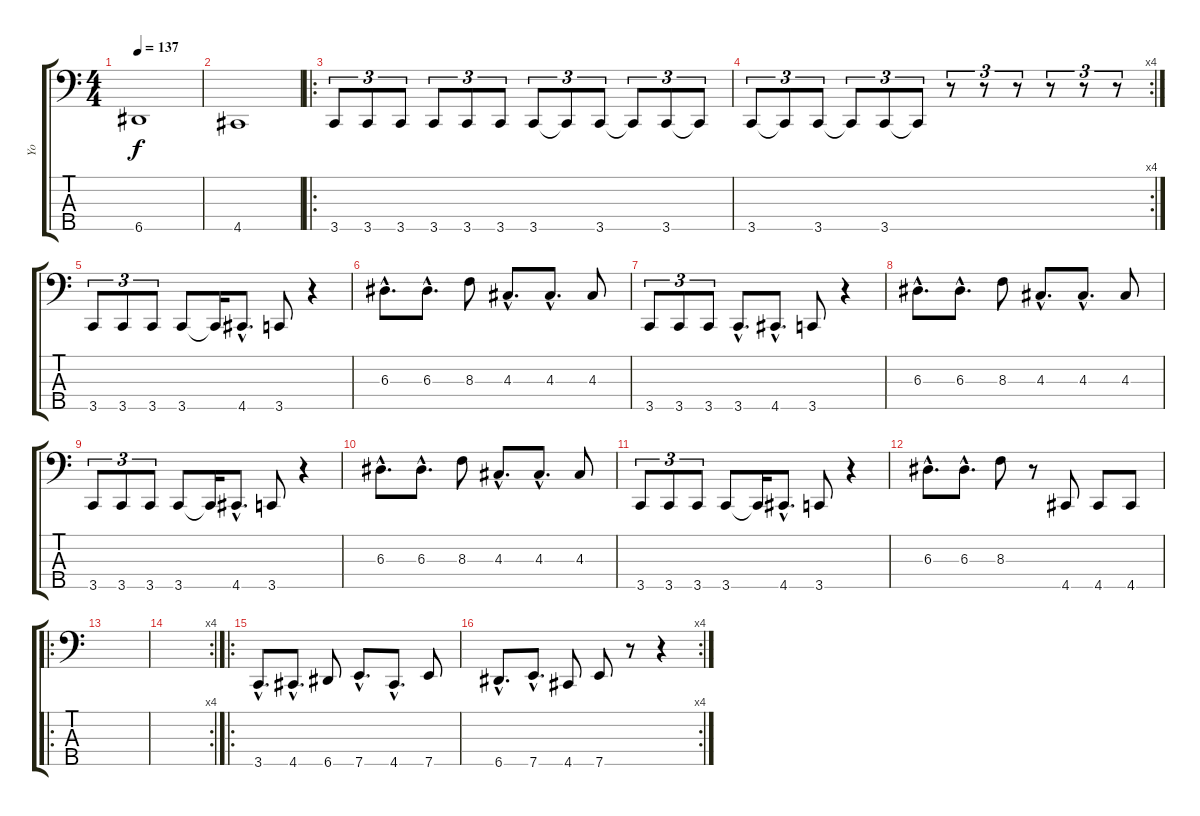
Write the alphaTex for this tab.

\track ("Yo" "Yo") {instrument electricbassfinger}
\staff {score tabs}
\tuning (G2 D2 A1 E1 A0) {hide}
\ts (4 4)
\tempo 137
\clef f4
\ks c
6.5.1{dy f} |
4.5.1 |
\ro
3.5.8{tu (3 2)} 3.5.8{tu (3 2)} 3.5.8{tu (3 2)} 3.5.8{tu (3 2)} 3.5.8{tu (3 2)} 3.5.8{tu (3 2)} 3.5.8{tu (3 2)} 3.5{t}.8{tu (3 2)} 3.5.8{tu (3 2)} 3.5{t}.8{tu (3 2)} 3.5.8{tu (3 2)} 3.5{t}.8{tu (3 2)} |
\rc 4
3.5.8{tu (3 2)} 3.5{t}.8{tu (3 2)} 3.5.8{tu (3 2)} 3.5{t}.8{tu (3 2)} 3.5.8{tu (3 2)} 3.5{t}.8{tu (3 2)} r.8{tu (3 2)} r.8{tu (3 2)} r.8{tu (3 2)} r.8{tu (3 2)} r.8{tu (3 2)} r.8{tu (3 2)} |
3.5.8{tu (3 2)} 3.5.8{tu (3 2)} 3.5.8{tu (3 2)} 3.5.8 3.5{t}.16 4.5{hac}.8{d} 3.5.8 r.4 |
6.3{hac}.8{d} 6.3{hac}.8{d} 8.3.8 4.3{hac}.8{d} 4.3{hac}.8{d} 4.3.8 |
3.5.8{tu (3 2)} 3.5.8{tu (3 2)} 3.5.8{tu (3 2)} 3.5{hac}.8{d} 4.5{hac}.8{d} 3.5.8 r.4 |
6.3{hac}.8{d} 6.3{hac}.8{d} 8.3.8 4.3{hac}.8{d} 4.3{hac}.8{d} 4.3.8 |
3.5.8{tu (3 2)} 3.5.8{tu (3 2)} 3.5.8{tu (3 2)} 3.5.8 3.5{t}.16 4.5{hac}.8{d} 3.5.8 r.4 |
6.3{hac}.8{d} 6.3{hac}.8{d} 8.3.8 4.3{hac}.8{d} 4.3{hac}.8{d} 4.3.8 |
3.5.8{tu (3 2)} 3.5.8{tu (3 2)} 3.5.8{tu (3 2)} 3.5.8 3.5{t}.16 4.5{hac}.8{d} 3.5.8 r.4 |
6.3{hac}.8{d} 6.3{hac}.8{d} 8.3.8 r.8 4.5.8 4.5.8 4.5.8 |
\ro
|
\rc 4
|
\ro
3.5{hac}.8{d} 4.5{hac}.8{d} 6.5.8 7.5{hac}.8{d} 4.5{hac}.8{d} 7.5.8 |
\rc 4
6.5{hac}.8{d} 7.5{hac}.8{d} 4.5.8 7.5.8 r.8 r.4
